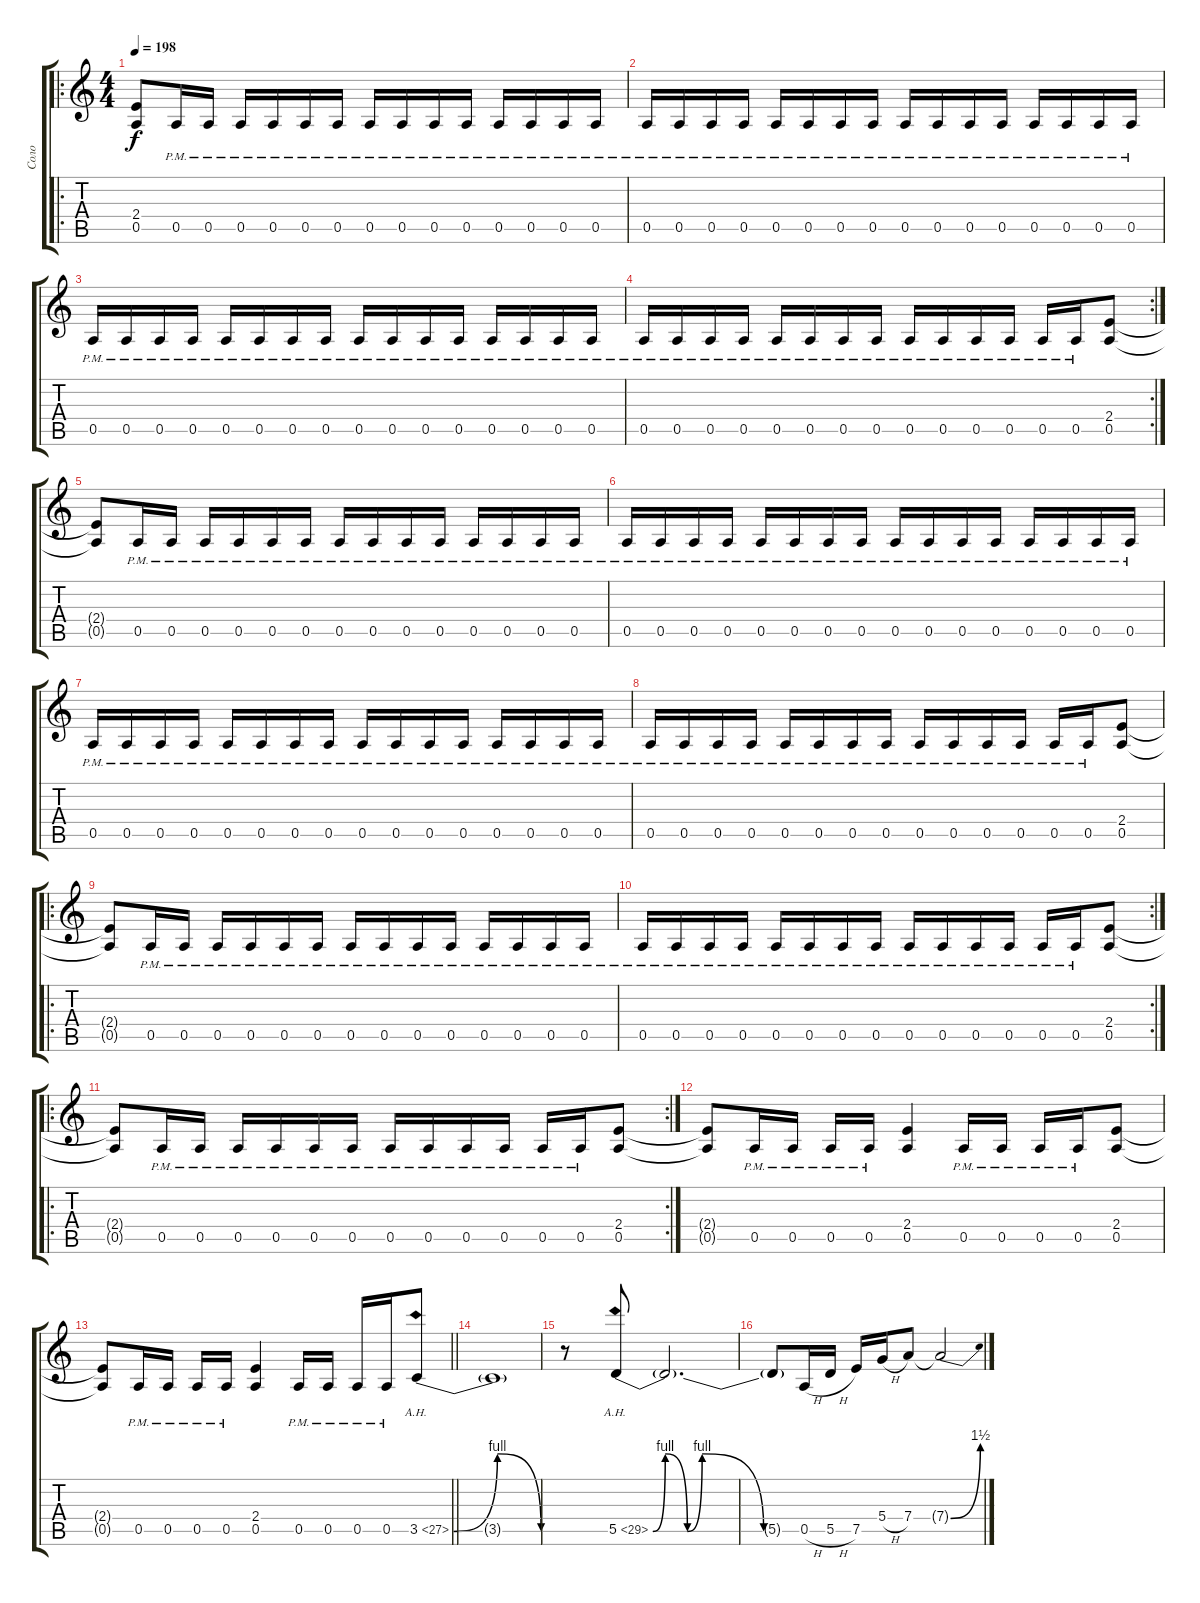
\track ("Соло" "Соло") {instrument distortionguitar}
\staff {score tabs}
\tuning (E4 B3 G3 D3 A2 E2) {hide}
\ro
\ts (4 4)
\tempo 198
\clef g2
\ks c
(2.4{t} 0.5{t}).8{dy f} 0.5{pm}.16 0.5{pm}.16 0.5{pm}.16 0.5{pm}.16 0.5{pm}.16 0.5{pm}.16 0.5{pm}.16 0.5{pm}.16 0.5{pm}.16 0.5{pm}.16 0.5{pm}.16 0.5{pm}.16 0.5{pm}.16 0.5{pm}.16 |
0.5{pm}.16 0.5{pm}.16 0.5{pm}.16 0.5{pm}.16 0.5{pm}.16 0.5{pm}.16 0.5{pm}.16 0.5{pm}.16 0.5{pm}.16 0.5{pm}.16 0.5{pm}.16 0.5{pm}.16 0.5{pm}.16 0.5{pm}.16 0.5{pm}.16 0.5{pm}.16 |
0.5{pm}.16 0.5{pm}.16 0.5{pm}.16 0.5{pm}.16 0.5{pm}.16 0.5{pm}.16 0.5{pm}.16 0.5{pm}.16 0.5{pm}.16 0.5{pm}.16 0.5{pm}.16 0.5{pm}.16 0.5{pm}.16 0.5{pm}.16 0.5{pm}.16 0.5{pm}.16 |
\rc 2
0.5{pm}.16 0.5{pm}.16 0.5{pm}.16 0.5{pm}.16 0.5{pm}.16 0.5{pm}.16 0.5{pm}.16 0.5{pm}.16 0.5{pm}.16 0.5{pm}.16 0.5{pm}.16 0.5{pm}.16 0.5{pm}.16 0.5{pm}.16 (2.4 0.5).8 |
(2.4{t} 0.5{t}).8 0.5{pm}.16 0.5{pm}.16 0.5{pm}.16 0.5{pm}.16 0.5{pm}.16 0.5{pm}.16 0.5{pm}.16 0.5{pm}.16 0.5{pm}.16 0.5{pm}.16 0.5{pm}.16 0.5{pm}.16 0.5{pm}.16 0.5{pm}.16 |
0.5{pm}.16 0.5{pm}.16 0.5{pm}.16 0.5{pm}.16 0.5{pm}.16 0.5{pm}.16 0.5{pm}.16 0.5{pm}.16 0.5{pm}.16 0.5{pm}.16 0.5{pm}.16 0.5{pm}.16 0.5{pm}.16 0.5{pm}.16 0.5{pm}.16 0.5{pm}.16 |
0.5{pm}.16 0.5{pm}.16 0.5{pm}.16 0.5{pm}.16 0.5{pm}.16 0.5{pm}.16 0.5{pm}.16 0.5{pm}.16 0.5{pm}.16 0.5{pm}.16 0.5{pm}.16 0.5{pm}.16 0.5{pm}.16 0.5{pm}.16 0.5{pm}.16 0.5{pm}.16 |
0.5{pm}.16 0.5{pm}.16 0.5{pm}.16 0.5{pm}.16 0.5{pm}.16 0.5{pm}.16 0.5{pm}.16 0.5{pm}.16 0.5{pm}.16 0.5{pm}.16 0.5{pm}.16 0.5{pm}.16 0.5{pm}.16 0.5{pm}.16 (2.4 0.5).8 |
\ro
(2.4{t} 0.5{t}).8 0.5{pm}.16 0.5{pm}.16 0.5{pm}.16 0.5{pm}.16 0.5{pm}.16 0.5{pm}.16 0.5{pm}.16 0.5{pm}.16 0.5{pm}.16 0.5{pm}.16 0.5{pm}.16 0.5{pm}.16 0.5{pm}.16 0.5{pm}.16 |
\rc 2
0.5{pm}.16 0.5{pm}.16 0.5{pm}.16 0.5{pm}.16 0.5{pm}.16 0.5{pm}.16 0.5{pm}.16 0.5{pm}.16 0.5{pm}.16 0.5{pm}.16 0.5{pm}.16 0.5{pm}.16 0.5{pm}.16 0.5{pm}.16 (2.4 0.5).8 |
\ro
\rc 2
(2.4{t} 0.5{t}).8 0.5{pm}.16 0.5{pm}.16 0.5{pm}.16 0.5{pm}.16 0.5{pm}.16 0.5{pm}.16 0.5{pm}.16 0.5{pm}.16 0.5{pm}.16 0.5{pm}.16 0.5{pm}.16 0.5{pm}.16 (2.4 0.5).8 |
(2.4{t} 0.5{t}).8 0.5{pm}.16 0.5{pm}.16 0.5{pm}.16 0.5{pm}.16 (2.4 0.5).4 0.5{pm}.16 0.5{pm}.16 0.5{pm}.16 0.5{pm}.16 (2.4 0.5).8 |
\barLineRight lightlight
(2.4{t} 0.5{t}).8 0.5{pm}.16 0.5{pm}.16 0.5{pm}.16 0.5{pm}.16 (2.4 0.5).4 0.5{pm}.16 0.5{pm}.16 0.5{pm}.16 0.5{pm}.16 3.5{be (bendrelease 0 0 10 4 30 4 60 0) ah 24}.8 |
3.5{t}.1 |
r.8 5.5{be (custom 0 0 5 4 14 0 20 4 45 0 60 0) ah 24}.8 5.5{t}.2{d} |
5.5{t}.8 0.5{h}.16 5.5{h}.16 7.5.16 5.4{h}.16 7.4.8 7.4{be (bend 0 0 60 6) t}.2
